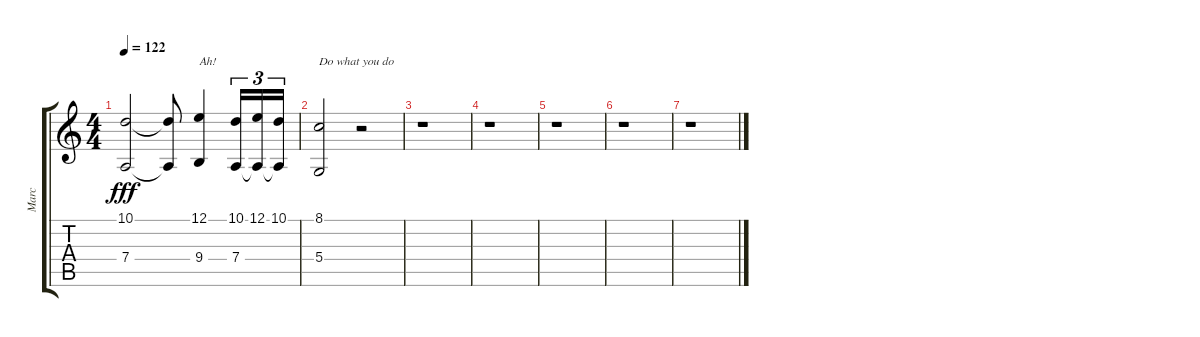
\track ("Marc" "Marc") {instrument altosax}
\staff {score tabs}
\tuning (E4 B3 G3 D3 A2 E2) {hide}
\ts (4 4)
\tempo 122
\clef g2
\ks c
(10.1 7.4).2{dy fff} (10.1{t} 7.4{t}).8 (12.1 9.4).4{txt "Ah!"} (10.1 7.4).16{tu (3 2)} (12.1 7.4{t}).16{tu (3 2)} (10.1 7.4{t}).16{tu (3 2)} |
(8.1 5.4).2{txt "Do what you do"} r.2 |
r.1 |
r.1 |
r.1 |
r.1 |
r.1
